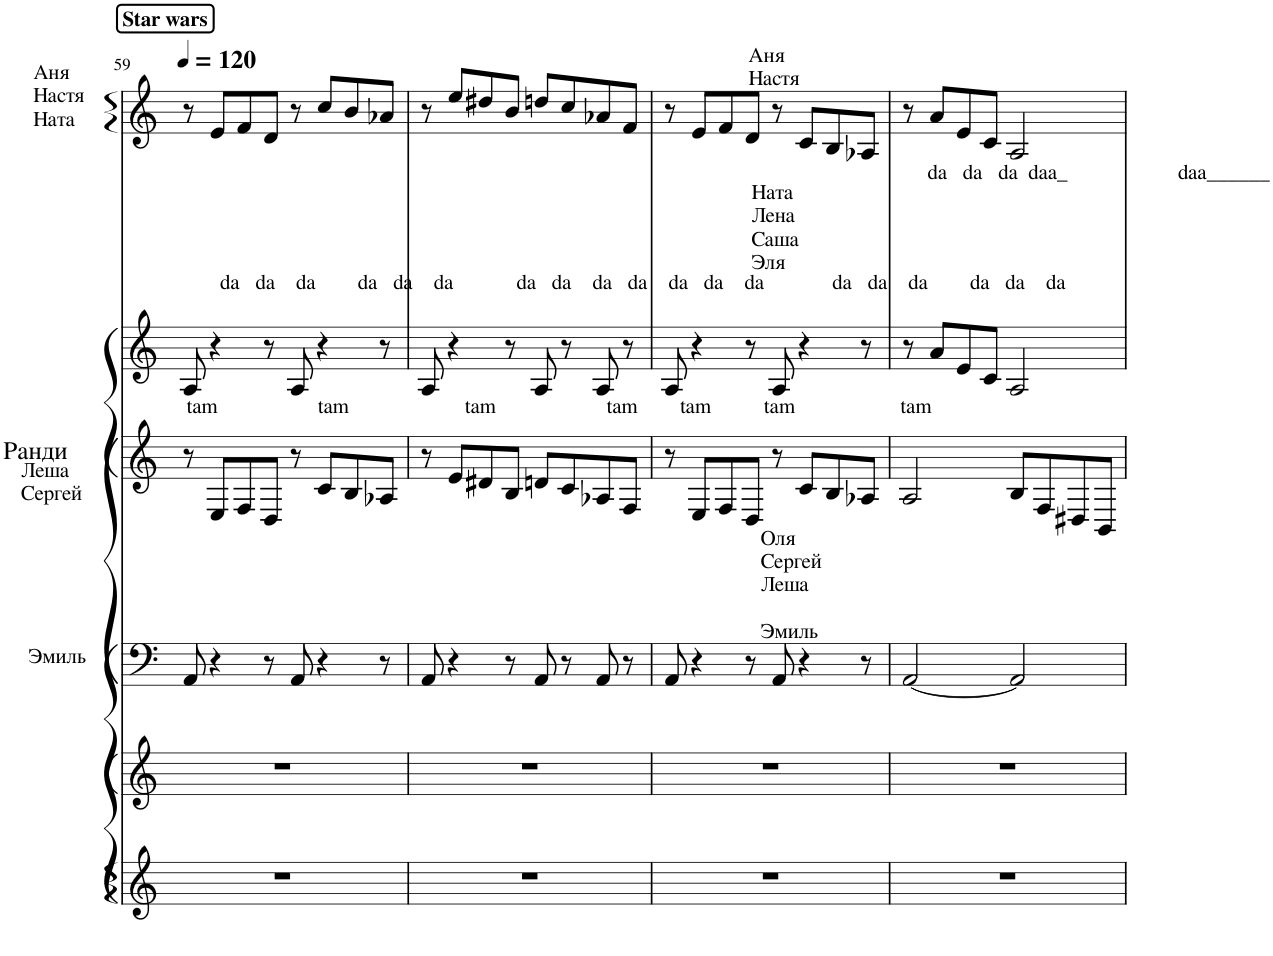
**kern	**kern	**kern	**kern	**kern	**kern
*part6	*part5	*part4	*part3	*part2	*part1
*staff6	*staff5	*staff4	*staff3	*staff2	*staff1
*I"sol	*I"sol	*I"Фортепиано	*I"Фортепиано	*I"Фортепиано	*I"Piano
*	*	*	*	*	*I'Pno
!!LO:PB:g=z
*clefG2	*clefG2	*clefF4	*clefG2	*clefG2	*clefG2
*k[]	*k[]	*k[]	*k[]	*k[]	*k[]
*M4/4	*M4/4	*M4/4	*M4/4	*M4/4	*M4/4
*MM120	*MM120	*MM120	*MM120	*MM120	*MM120
!!LO:REH:place=s1:a:B:cj:t=Star wars:qo=0.5
=59	=59	=59	=59	=59	=59
!	!	!	!	!	!LO:TX:a:t=Аня
!	!	!	!	!	!LO:TX:a:t=Настя
!	!	!	!	!	!LO:TX:a:t=Ната
!	!	!	!	!LO:TX:a:t=da   da    da        da   da    da            da   da    da   da    da   da    da             da   da    da        da   da    da	!
!	!	!	!	!LO:TX:b:t=tam                   tam                      tam                     tam        tam          tam                    tam	!
!	!	!LO:TX:a:t=Эмиль	!	!	!
1r	1r	8AA/	8r	8A/	8r
!	!	!	!LO:TX:a:t=Леша	!	!
!	!	!	!LO:TX:a:t=Сергей	!	!
.	.	4r	8E/L	4r	8e/L
.	.	.	8F/	.	8f/
.	.	8r	8D/J	8r	8d/J
.	.	8AA/	8r	8A/	8r
.	.	4r	8c/L	4r	8cc/L
.	.	.	8B/	.	8b/
.	.	8r	8A-X/J	8r	8a-X/J
=60	=60	=60	=60	=60	=60
1r	1r	8AA/	8r	8A/	8r
.	.	4r	8e/L	4r	8ee/L
.	.	.	8d#X/	.	8dd#X/
.	.	8r	8B/J	8r	8b/J
.	.	8AA/	8dn/L	8A/	8ddn/L
.	.	8r	8c/	8r	8cc/
.	.	8AA/	8A-X/	8A/	8a-X/
.	.	8r	8F/J	8r	8f/J
=61	=61	=61	=61	=61	=61
1r	1r	8AA/	8r	8A/	8r
.	.	4r	8E/L	4r	8e/L
.	.	.	8F/	.	8f/
.	.	8r	8D/J	8r	8d/J
.	.	8AA/	8r	8A/	8r
.	.	4r	8c/L	4r	8c/L
.	.	.	8B/	.	8B/
.	.	8r	8A-X/J	8r	8A-X/J
=62	=62	=62	=62	=62	=62
!	!	!LO:TX:a:t=Оля	!	!	!
!	!	!LO:TX:a:t=Сергей	!	!	!
!	!	!LO:TX:a:t=Леша	!	!	!
!	!	!LO:TX:a:t=Эмиль	!	!	!
1r	1r	[2AA/	2A/	8r	8r
!	!	!	!	!	!LO:TX:a:t=Аня
!	!	!	!	!	!LO:TX:a:t=Настя
!	!	!	!	!LO:TX:a:t=Ната	!
!	!	!	!	!LO:TX:a:t=Лена	!
!	!	!	!	!LO:TX:a:t=Саша	!
!	!	!	!	!LO:TX:a:t=Эля	!
!	!	!	!	!LO:TX:a:t=da   da   da  daa_                     daa______	!
.	.	.	.	8a/L	8a/L
.	.	.	.	8e/	8e/
.	.	.	.	8c/J	8c/J
.	.	2AA/]	8B/L	2A/	2A/
.	.	.	8F/	.	.
.	.	.	8D#X/	.	.
.	.	.	8BB/J	.	.
=	=	=	=	=	=
*-	*-	*-	*-	*-	*-
